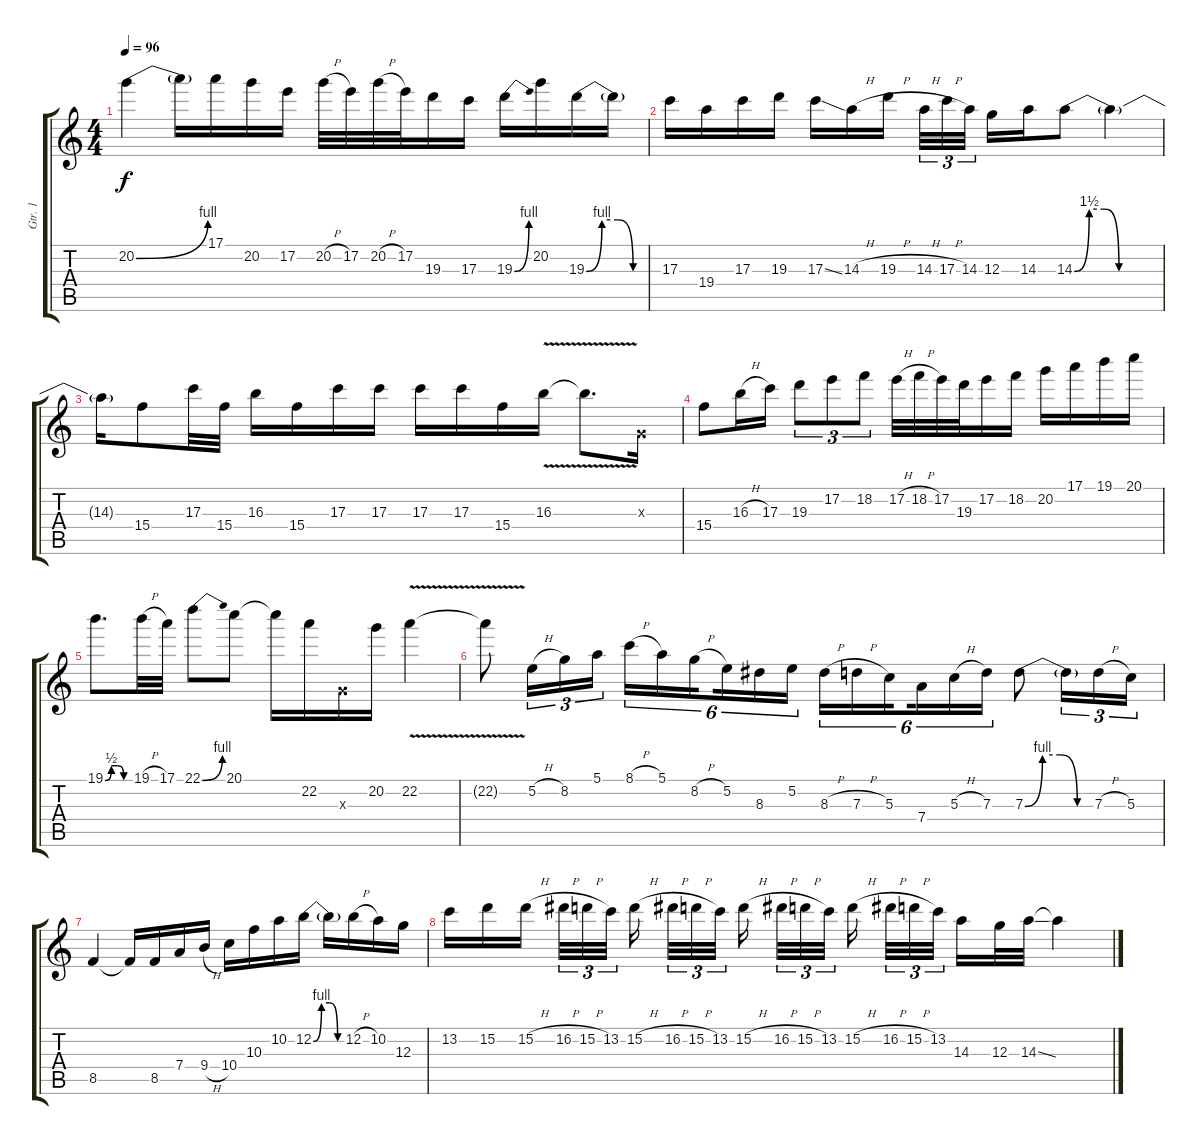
\track ("Gtr. 1" "Gtr. 1") {instrument distortionguitar}
\staff {score tabs}
\tuning (E4 B3 G3 D3 A2 E2) {hide}
\ts (4 4)
\tempo 96
\clef g2
\ks c
20.2{be (bend 0 0 60 4)}.4{dy f} 20.2{t}.16 17.1.16 20.2.16 17.2.16 20.2{h}.32 17.2.32 20.2{h}.32 17.2.32 19.3.16 17.3.16 19.3{be (bend 0 0 60 4)}.16 20.2.16 19.3{be (custom 0 0 15 4 30 4 45 0 60 0)}.16 19.3{t}.16 |
17.3.16 19.4.16 17.3.16 19.3.16 17.3{ss}.16 14.3{h}.16 19.3{h}.16{beam splitsecondary} 14.3{h}.32{tu (3 2)} 17.3{h}.32{tu (3 2)} 14.3.32{tu (3 2)} 12.3.16 14.3.16 14.3{be (custom 0 0 10 6 20 6 30 0 60 0)}.8 14.3{t}.4 |
14.3{t}.16 15.4.8 17.3.32 15.4.32 16.3.16 15.4.16 17.3.16 17.3.16 17.3.16 17.3.16 15.4.16 16.3{v}.16 16.3{v t}.8{d} 0.3{x}.16 |
15.4.8 16.3{h}.16 17.3.16 19.3.8{tu (3 2)} 17.2.8{tu (3 2)} 18.2.8{tu (3 2)} 17.2{h}.32 18.2{h}.32 17.2.32 19.3.32 17.2.16 18.2.16 20.2.16 17.1.16 19.1.16 20.1.16 |
19.1{be (custom 0 0 15 2 30 2 45 0 60 0)}.8{d} 19.1{h}.32 17.1.32 22.1{be (bend 0 0 60 4)}.8 20.1.8 20.1{t}.16 22.2.16 0.3{x}.16 20.2.16 22.2{v}.4 |
22.2{t}.8 5.2{h}.16{tu (3 2)} 8.2.16{tu (3 2)} 5.1.16{tu (3 2)} 8.1{h}.16{tu (6 4)} 5.1.16{tu (6 4)} 8.2{h}.16{tu (6 4) beam splitsecondary} 5.2.16{tu (6 4)} 8.3.16{tu (6 4)} 5.2.16{tu (6 4)} 8.3{h}.16{tu (6 4)} 7.3{h}.16{tu (6 4)} 5.3.16{tu (6 4) beam splitsecondary} 7.4.16{tu (6 4)} 5.3{h}.16{tu (6 4)} 7.3.16{tu (6 4)} 7.3{be (custom 0 0 15 4 30 4 45 0 60 0)}.8 7.3{t}.16{tu (3 2)} 7.3{h}.16{tu (3 2)} 5.3.16{tu (3 2)} |
8.5.4 8.5{t}.16 8.5.16 7.4.16 9.4{h}.16 10.4.16 10.3.16 10.2.16 12.2{be (custom 0 0 15 4 30 4 45 0 60 0)}.16 12.2{t}.16 12.2{h}.16 10.2.16 12.3.16 |
13.2.16 15.2.16 15.2{h}.16{beam splitsecondary} 16.2{h}.32{tu (3 2)} 15.2{h}.32{tu (3 2)} 13.2.32{tu (3 2)} 15.2{h}.16{beam splitsecondary} 16.2{h}.32{tu (3 2)} 15.2{h}.32{tu (3 2)} 13.2.32{tu (3 2) beam splitsecondary} 15.2{h}.16{beam splitsecondary} 16.2{h}.32{tu (3 2)} 15.2{h}.32{tu (3 2)} 13.2.32{tu (3 2)} 15.2{h}.16{beam splitsecondary} 16.2{h}.32{tu (3 2)} 15.2{h}.32{tu (3 2)} 13.2.32{tu (3 2) beam splitsecondary} 14.3.16 12.3.32 14.3{ss}.32 14.3{t}.4
